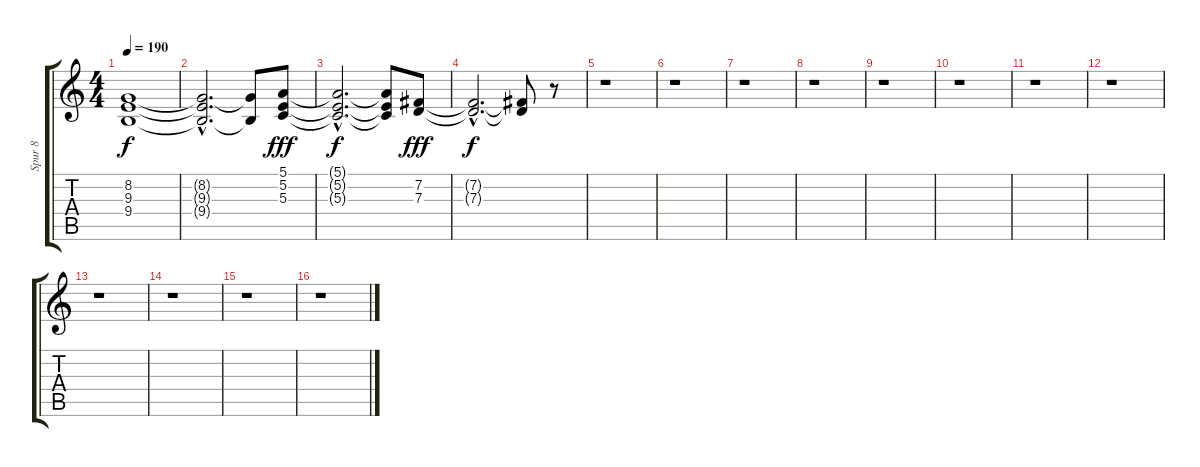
\track ("Spur 8" "Spur 8") {instrument synthstrings1}
\staff {score tabs}
\tuning (E4 B3 G3 D3 A2 E2) {hide}
\ts (4 4)
\tempo 190
\clef g2
\ks c
(8.2{t} 9.3{t} 9.4{t}).1{dy f} |
(8.2{hac t} 9.3{hac t} 9.4{hac t}).2{d} (8.2{t} 9.4{t}).8 (5.1 5.2 5.3).8{dy fff} |
(5.1{hac t} 5.2{hac t} 5.3{hac t}).2{d dy f} (5.1{t} 5.2{t} 5.3{t}).8 (7.2 7.3).8{dy fff} |
(7.2{hac t} 7.3{hac t}).2{d dy f} (7.2{t} 7.3{t}).8 r.8 |
r.1 |
r.1 |
r.1 |
r.1 |
r.1 |
r.1 |
r.1 |
r.1 |
r.1 |
r.1 |
r.1 |
r.1
